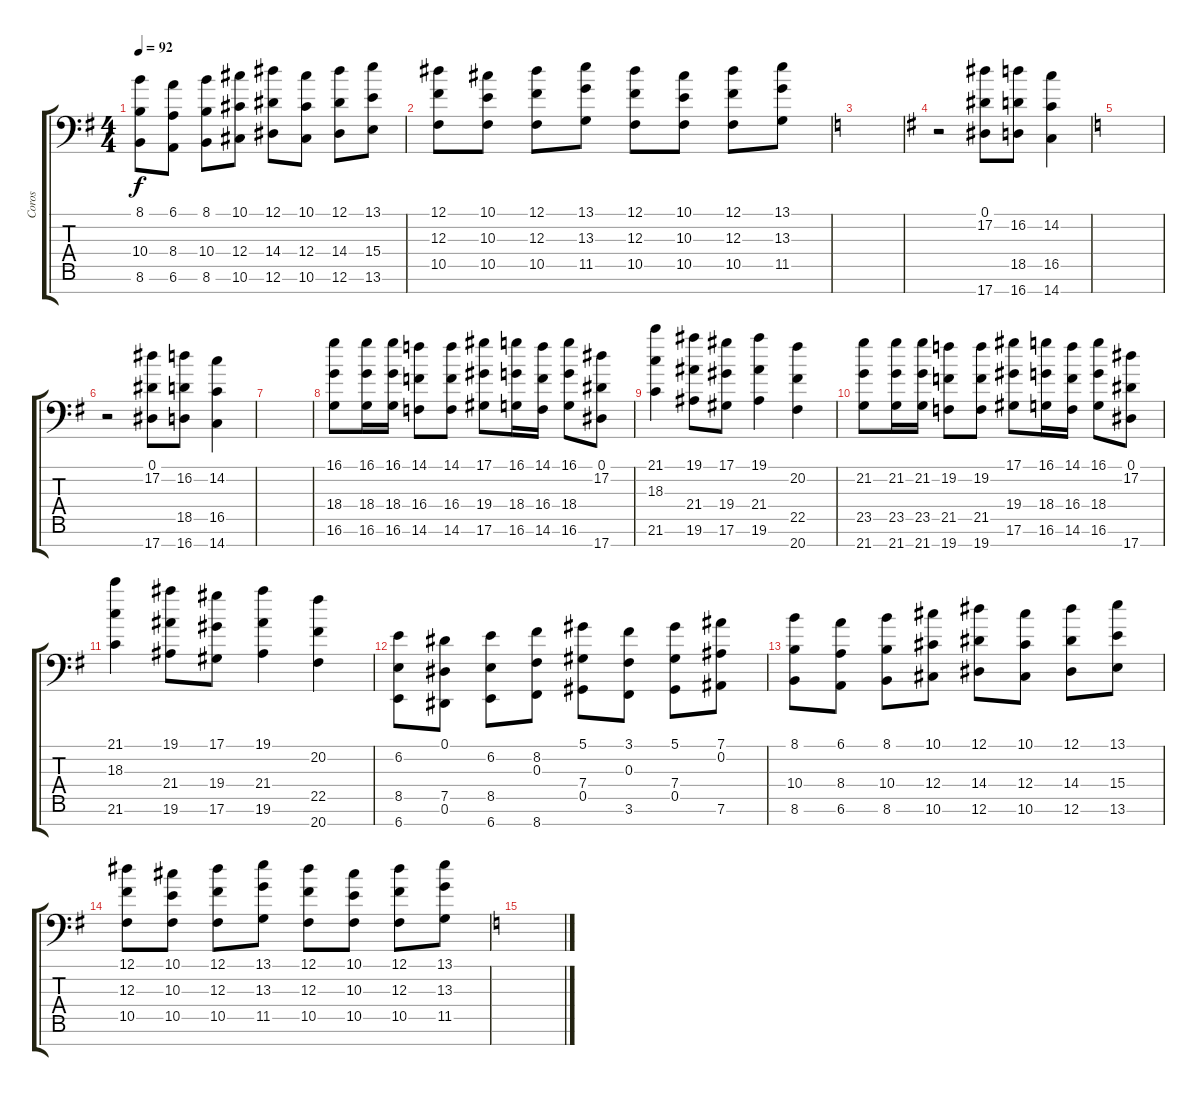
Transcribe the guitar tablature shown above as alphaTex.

\track ("Coros" "Coros") {instrument pad4choir}
\staff {score tabs}
\tuning (Eb4 Bb3 Gb3 Db3 Ab2 Eb2 Bb1) {hide}
\ts (4 4)
\tempo 92
\clef f4
\ks g
(8.1 10.4 8.6).8{dy f} (6.1 8.4 6.6).8 (8.1 10.4 8.6).8 (10.1 12.4 10.6).8 (12.1 14.4 12.6).8 (10.1 12.4 10.6).8 (12.1 14.4 12.6).8 (13.1 15.4 13.6).8 |
(12.1 12.3 10.5).8 (10.1 10.3 10.5).8 (12.1 12.3 10.5).8 (13.1 13.3 11.5).8 (12.1 12.3 10.5).8 (10.1 10.3 10.5).8 (12.1 12.3 10.5).8 (13.1 13.3 11.5).8 |
\ks c
|
\ks g
r.2 (0.1 17.2 17.7).8 (16.2 18.5 16.7).8 (14.2 16.5 14.7).4 |
\ks c
|
\ks g
r.2 (0.1 17.2 17.7).8 (16.2 18.5 16.7).8 (14.2 16.5 14.7).4 |
|
(16.1 18.4 16.6).8 (16.1 18.4 16.6).16 (16.1 18.4 16.6).16 (14.1 16.4 14.6).8 (14.1 16.4 14.6).8 (17.1 19.4 17.6).8 (16.1 18.4 16.6).16 (14.1 16.4 14.6).16 (16.1 18.4 16.6).8 (0.1 17.2 17.7).8 |
(21.1 18.3 21.6).4 (19.1 21.4 19.6).8 (17.1 19.4 17.6).8 (19.1 21.4 19.6).4 (20.2 22.5 20.7).4 |
(21.2 23.5 21.7).8 (21.2 23.5 21.7).16 (21.2 23.5 21.7).16 (19.2 21.5 19.7).8 (19.2 21.5 19.7).8 (17.1 19.4 17.6).8 (16.1 18.4 16.6).16 (14.1 16.4 14.6).16 (16.1 18.4 16.6).8 (0.1 17.2 17.7).8 |
(21.1 18.3 21.6).4 (19.1 21.4 19.6).8 (17.1 19.4 17.6).8 (19.1 21.4 19.6).4 (20.2 22.5 20.7).4 |
(6.2 8.5 6.7).8 (0.1 7.5 0.6).8 (6.2 8.5 6.7).8 (8.2 0.3 8.7).8 (5.1 7.4 0.5).8 (3.1 0.3 3.6).8 (5.1 7.4 0.5).8 (7.1 0.2 7.6).8 |
(8.1 10.4 8.6).8 (6.1 8.4 6.6).8 (8.1 10.4 8.6).8 (10.1 12.4 10.6).8 (12.1 14.4 12.6).8 (10.1 12.4 10.6).8 (12.1 14.4 12.6).8 (13.1 15.4 13.6).8 |
(12.1 12.3 10.5).8 (10.1 10.3 10.5).8 (12.1 12.3 10.5).8 (13.1 13.3 11.5).8 (12.1 12.3 10.5).8 (10.1 10.3 10.5).8 (12.1 12.3 10.5).8 (13.1 13.3 11.5).8 |
\ks c
